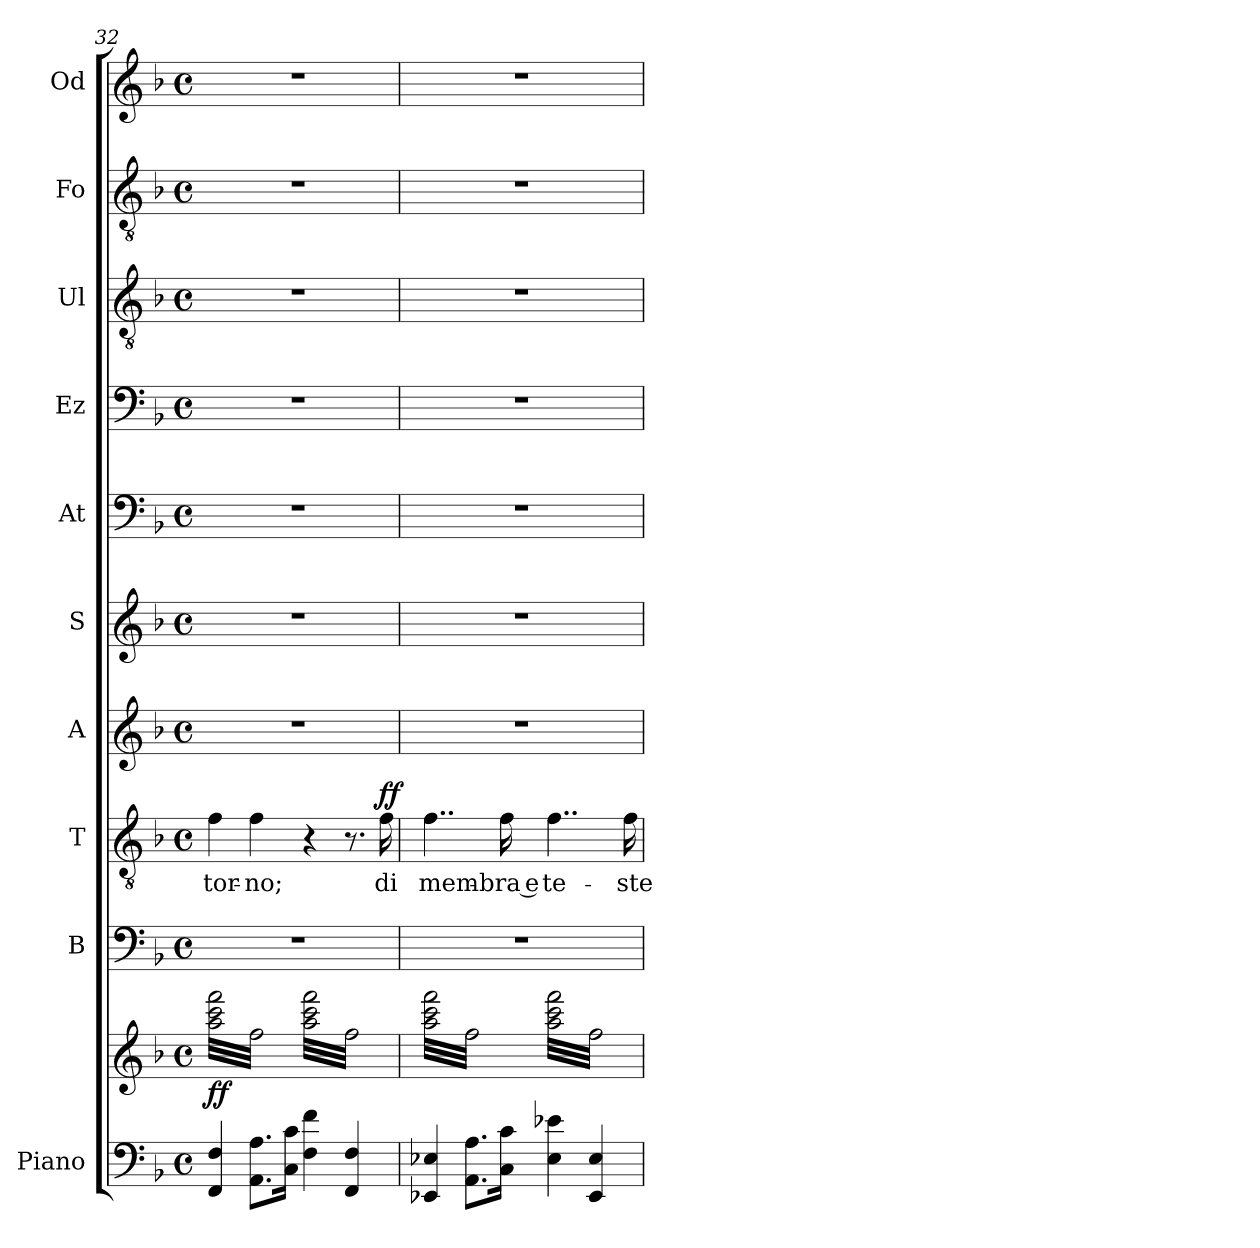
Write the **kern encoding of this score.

**kern	**kern	**dynam	**kern	**kern	**text	**dynam	**kern	**kern	**kern	**kern	**kern	**kern	**kern
*part10	*part10	*part10	*part9	*part8	*part8	*part8	*part7	*part6	*part5	*part4	*part3	*part2	*part1
*staff11	*staff10	*staff10/11	*staff9	*staff8	*staff8	*staff8	*staff7	*staff6	*staff5	*staff4	*staff3	*staff2	*staff1
*I"Piano	*	*	*I"B	*I"T	*	*	*I"A	*I"S	*I"At	*I"Ez	*I"Ul	*I"Fo	*I"Od
*I'Pno	*	*	*I'B	*I'T	*	*	*I'A	*I'S	*I'At	*I'Ez	*I'Ul	*I'Fo	*I'Od
*clefF4	*clefG2	*	*clefF4	*clefGv2	*	*	*clefG2	*clefG2	*clefF4	*clefF4	*clefGv2	*clefGv2	*clefG2
*k[b-]	*k[b-]	*	*k[b-]	*k[b-]	*	*	*k[b-]	*k[b-]	*k[b-]	*k[b-]	*k[b-]	*k[b-]	*k[b-]
*M4/4	*M4/4	*	*M4/4	*M4/4	*	*	*M4/4	*M4/4	*M4/4	*M4/4	*M4/4	*M4/4	*M4/4
*met(c)	*met(c)	*	*met(c)	*met(c)	*	*	*met(c)	*met(c)	*met(c)	*met(c)	*met(c)	*met(c)	*met(c)
=32	=32	=32	=32	=32	=32	=32	=32	=32	=32	=32	=32	=32	=32
!	!	!LO:DY:b	!	!	!LO:LY:b	!	!	!	!	!	!	!	!
*	*tremolo	*	*	*	*	*	*	*	*	*	*	*	*
4FF/ 4F/	32aa\ 32ccc\ 32fff\LLL	ff	1r	4f\	-tor-	.	1r	1r	1r	1r	1r	1r	1r
.	32ff\	.	.	.	.	.	.	.	.	.	.	.	.
.	32aa\ 32ccc\ 32fff\	.	.	.	.	.	.	.	.	.	.	.	.
.	32ff\	.	.	.	.	.	.	.	.	.	.	.	.
.	32aa\ 32ccc\ 32fff\	.	.	.	.	.	.	.	.	.	.	.	.
.	32ff\	.	.	.	.	.	.	.	.	.	.	.	.
.	32aa\ 32ccc\ 32fff\	.	.	.	.	.	.	.	.	.	.	.	.
.	32ff\	.	.	.	.	.	.	.	.	.	.	.	.
!	!	!	!	!	!LO:LY:b	!	!	!	!	!	!	!	!
8.AA\ 8.A\L	32aa\ 32ccc\ 32fff\	.	.	4f\	-no;	.	.	.	.	.	.	.	.
.	32ff\	.	.	.	.	.	.	.	.	.	.	.	.
.	32aa\ 32ccc\ 32fff\	.	.	.	.	.	.	.	.	.	.	.	.
.	32ff\	.	.	.	.	.	.	.	.	.	.	.	.
.	32aa\ 32ccc\ 32fff\	.	.	.	.	.	.	.	.	.	.	.	.
.	32ff\	.	.	.	.	.	.	.	.	.	.	.	.
16C\ 16c\Jk	32aa\ 32ccc\ 32fff\	.	.	.	.	.	.	.	.	.	.	.	.
.	32ff\JJJ	.	.	.	.	.	.	.	.	.	.	.	.
4F\ 4f\	32aa\ 32ccc\ 32fff\LLL	.	.	4r	.	.	.	.	.	.	.	.	.
.	32ff\	.	.	.	.	.	.	.	.	.	.	.	.
.	32aa\ 32ccc\ 32fff\	.	.	.	.	.	.	.	.	.	.	.	.
.	32ff\	.	.	.	.	.	.	.	.	.	.	.	.
.	32aa\ 32ccc\ 32fff\	.	.	.	.	.	.	.	.	.	.	.	.
.	32ff\	.	.	.	.	.	.	.	.	.	.	.	.
.	32aa\ 32ccc\ 32fff\	.	.	.	.	.	.	.	.	.	.	.	.
.	32ff\	.	.	.	.	.	.	.	.	.	.	.	.
4FF/ 4F/	32aa\ 32ccc\ 32fff\	.	.	8.r	.	.	.	.	.	.	.	.	.
.	32ff\	.	.	.	.	.	.	.	.	.	.	.	.
.	32aa\ 32ccc\ 32fff\	.	.	.	.	.	.	.	.	.	.	.	.
.	32ff\	.	.	.	.	.	.	.	.	.	.	.	.
.	32aa\ 32ccc\ 32fff\	.	.	.	.	.	.	.	.	.	.	.	.
.	32ff\	.	.	.	.	.	.	.	.	.	.	.	.
!	!	!	!	!	!LO:LY:b	!LO:DY:a	!	!	!	!	!	!	!
.	32aa\ 32ccc\ 32fff\	.	.	16f\	di	ff	.	.	.	.	.	.	.
.	32ff\JJJ	.	.	.	.	.	.	.	.	.	.	.	.
=33	=33	=33	=33	=33	=33	=33	=33	=33	=33	=33	=33	=33	=33
!	!	!	!	!	!LO:LY:b	!	!	!	!	!	!	!	!
4EE-X/ 4E-X/	32aa\ 32ccc\ 32fff\LLL	.	1r	4..f\	mem-	.	1r	1r	1r	1r	1r	1r	1r
.	32ff\	.	.	.	.	.	.	.	.	.	.	.	.
.	32aa\ 32ccc\ 32fff\	.	.	.	.	.	.	.	.	.	.	.	.
.	32ff\	.	.	.	.	.	.	.	.	.	.	.	.
.	32aa\ 32ccc\ 32fff\	.	.	.	.	.	.	.	.	.	.	.	.
.	32ff\	.	.	.	.	.	.	.	.	.	.	.	.
.	32aa\ 32ccc\ 32fff\	.	.	.	.	.	.	.	.	.	.	.	.
.	32ff\	.	.	.	.	.	.	.	.	.	.	.	.
8.AA\ 8.A\L	32aa\ 32ccc\ 32fff\	.	.	.	.	.	.	.	.	.	.	.	.
.	32ff\	.	.	.	.	.	.	.	.	.	.	.	.
.	32aa\ 32ccc\ 32fff\	.	.	.	.	.	.	.	.	.	.	.	.
.	32ff\	.	.	.	.	.	.	.	.	.	.	.	.
.	32aa\ 32ccc\ 32fff\	.	.	.	.	.	.	.	.	.	.	.	.
.	32ff\	.	.	.	.	.	.	.	.	.	.	.	.
!	!	!	!	!	!LO:LY:b	!	!	!	!	!	!	!	!
16C\ 16c\Jk	32aa\ 32ccc\ 32fff\	.	.	16f\	-bra e	.	.	.	.	.	.	.	.
.	32ff\JJJ	.	.	.	.	.	.	.	.	.	.	.	.
!	!	!	!	!	!LO:LY:b	!	!	!	!	!	!	!	!
4E-\ 4e-X\	32aa\ 32ccc\ 32fff\LLL	.	.	4..f\	te-	.	.	.	.	.	.	.	.
.	32ff\	.	.	.	.	.	.	.	.	.	.	.	.
.	32aa\ 32ccc\ 32fff\	.	.	.	.	.	.	.	.	.	.	.	.
.	32ff\	.	.	.	.	.	.	.	.	.	.	.	.
.	32aa\ 32ccc\ 32fff\	.	.	.	.	.	.	.	.	.	.	.	.
.	32ff\	.	.	.	.	.	.	.	.	.	.	.	.
.	32aa\ 32ccc\ 32fff\	.	.	.	.	.	.	.	.	.	.	.	.
.	32ff\	.	.	.	.	.	.	.	.	.	.	.	.
4EE-/ 4E-/	32aa\ 32ccc\ 32fff\	.	.	.	.	.	.	.	.	.	.	.	.
.	32ff\	.	.	.	.	.	.	.	.	.	.	.	.
.	32aa\ 32ccc\ 32fff\	.	.	.	.	.	.	.	.	.	.	.	.
.	32ff\	.	.	.	.	.	.	.	.	.	.	.	.
.	32aa\ 32ccc\ 32fff\	.	.	.	.	.	.	.	.	.	.	.	.
.	32ff\	.	.	.	.	.	.	.	.	.	.	.	.
!	!	!	!	!	!LO:LY:b	!	!	!	!	!	!	!	!
.	32aa\ 32ccc\ 32fff\	.	.	16f\	-ste	.	.	.	.	.	.	.	.
.	32ff\JJJ	.	.	.	.	.	.	.	.	.	.	.	.
*	*Xtremolo	*	*	*	*	*	*	*	*	*	*	*	*
.	.	.	.	.	.	.	.	.	.	.	.	.	.
.	.	.	.	.	.	.	.	.	.	.	.	.	.
.	.	.	.	.	.	.	.	.	.	.	.	.	.
.	.	.	.	.	.	.	.	.	.	.	.	.	.
.	.	.	.	.	.	.	.	.	.	.	.	.	.
.	.	.	.	.	.	.	.	.	.	.	.	.	.
.	.	.	.	.	.	.	.	.	.	.	.	.	.
.	.	.	.	.	.	.	.	.	.	.	.	.	.
=	=	=	=	=	=	=	=	=	=	=	=	=	=
*-	*-	*-	*-	*-	*-	*-	*-	*-	*-	*-	*-	*-	*-
